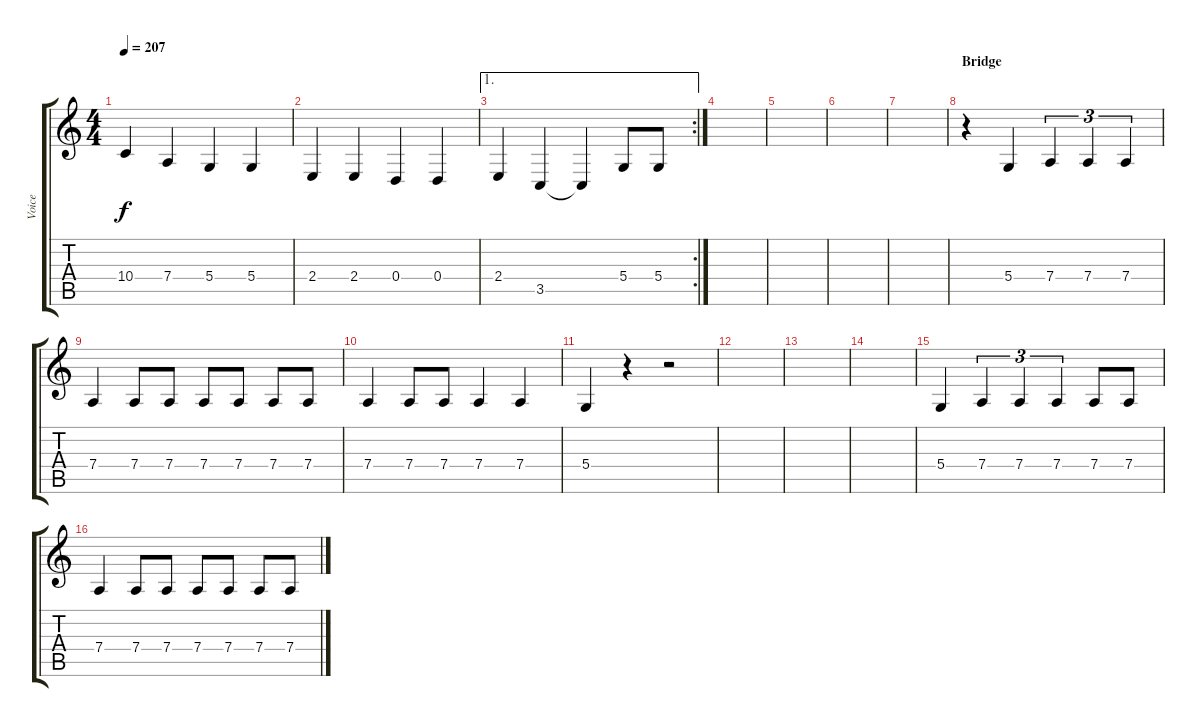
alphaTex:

\track ("Voice" "Voice") {instrument voiceoohs}
\staff {score tabs}
\tuning (E4 B3 G3 D3 A2 E2) {hide}
\ts (4 4)
\tempo 207
\clef g2
\ks c
10.4.4{dy f} 7.4.4 5.4.4 5.4.4 |
2.4.4 2.4.4 0.4.4 0.4.4 |
\ae 1
\rc 2
2.4.4 3.5.4 3.5{t}.4 5.4.8 5.4.8 |
|
|
|
|
\section ("" "Bridge")
r.4 5.4.4 7.4.4{tu (3 2)} 7.4.4{tu (3 2)} 7.4.4{tu (3 2)} |
7.4.4 7.4.8 7.4.8 7.4.8 7.4.8 7.4.8 7.4.8 |
7.4.4 7.4.8 7.4.8 7.4.4 7.4.4 |
5.4.4 r.4 r.2 |
|
|
|
5.4.4 7.4.4{tu (3 2)} 7.4.4{tu (3 2)} 7.4.4{tu (3 2)} 7.4.8 7.4.8 |
7.4.4 7.4.8 7.4.8 7.4.8 7.4.8 7.4.8 7.4.8
